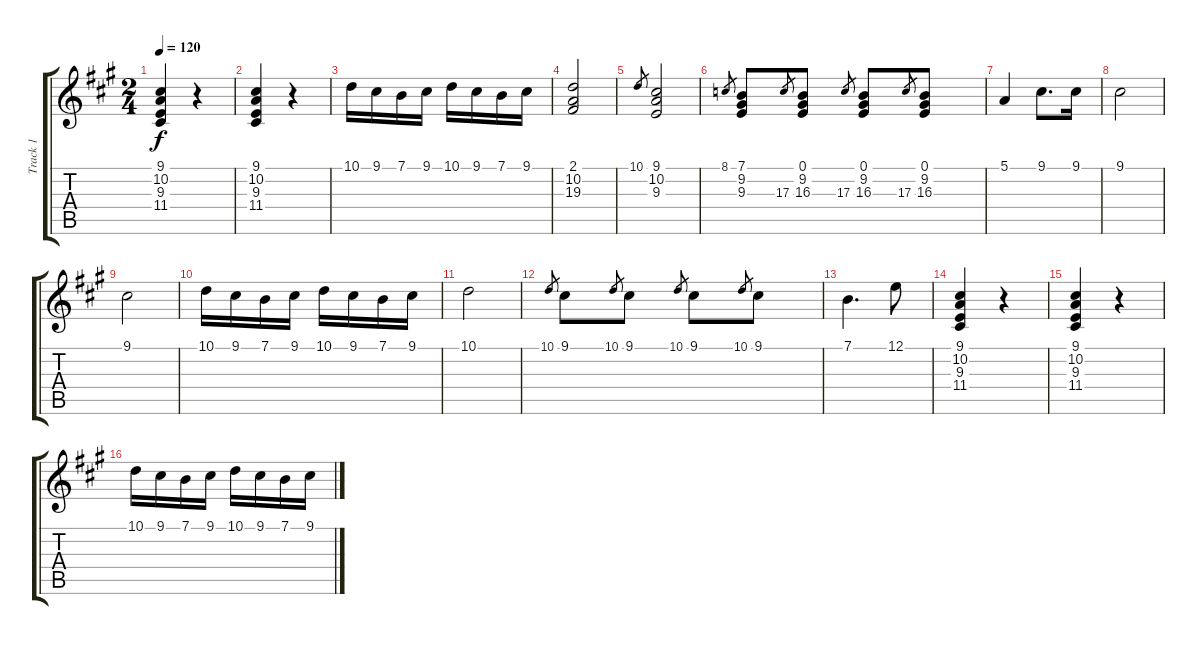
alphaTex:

\track ("Track 1" "Track 1") {solo instrument acousticgrandpiano}
\staff {score tabs}
\tuning (E4 B3 G3 D3 A2 E2) {hide}
\ts (2 4)
\tempo 120
\clef g2
\ks a
(9.1 10.2 9.3 11.4).4{dy f} r.4 |
(9.1 10.2 9.3 11.4).4 r.4 |
10.1.16 9.1.16 7.1.16 9.1.16 10.1.16 9.1.16 7.1.16 9.1.16 |
(2.1 10.2 19.3).2 |
10.1.8{gr} (9.1 10.2 9.3).2 |
8.1.8{gr} (7.1 9.2 9.3).8 17.3.8{gr} (0.1 9.2 16.3).8 17.3.8{gr} (0.1 9.2 16.3).8 17.3.8{gr} (0.1 9.2 16.3).8 |
5.1.4 9.1.8{d} 9.1.16 |
9.1.2 |
9.1.2 |
10.1.16 9.1.16 7.1.16 9.1.16 10.1.16 9.1.16 7.1.16 9.1.16 |
10.1.2 |
10.1.8{gr} 9.1.8 10.1.8{gr} 9.1.8 10.1.8{gr} 9.1.8 10.1.8{gr} 9.1.8 |
7.1.4{d} 12.1.8 |
(9.1 10.2 9.3 11.4).4 r.4 |
(9.1 10.2 9.3 11.4).4 r.4 |
10.1.16 9.1.16 7.1.16 9.1.16 10.1.16 9.1.16 7.1.16 9.1.16
